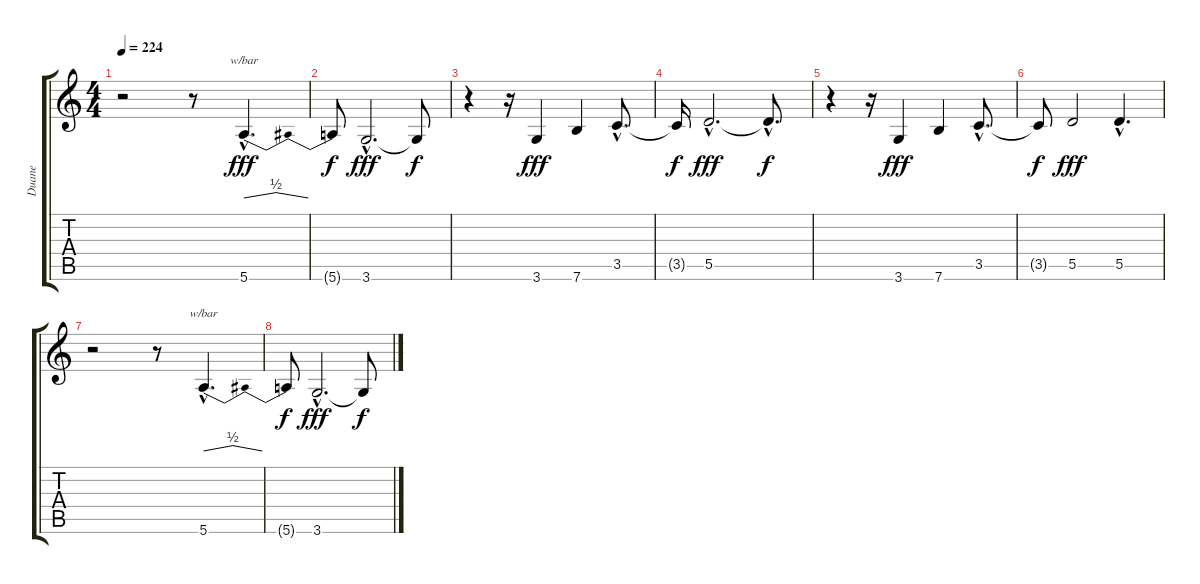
\track ("Duane" "Duane") {instrument electricguitarclean}
\staff {score tabs}
\tuning (E4 B3 G3 D3 A2 E2) {hide}
\ts (4 4)
\tempo 224
\clef g2
\ks c
r.2{dy f} r.8 5.6{hac}.4{d tbe (dip default 0 0 30 2 60 0) dy fff} |
5.6{t}.8{dy f} 3.6{hac}.2{d dy fff} 3.6{t}.8{dy f} |
r.4 r.16 3.6.4{dy fff} 7.6.4 3.5{hac}.8{d} |
3.5{t}.16{dy f} 5.5{hac}.2{d dy fff} 5.5{hac t}.8{d dy f} |
r.4 r.16 3.6.4{dy fff} 7.6.4 3.5{hac}.8{d} |
3.5{t}.8{dy f} 5.5.2{dy fff} 5.5{hac}.4{d} |
r.2 r.8 5.6{hac}.4{d tbe (dip default 0 0 30 2 60 0)} |
5.6{t}.8{dy f} 3.6{hac}.2{d dy fff} 3.6{t}.8{dy f}
